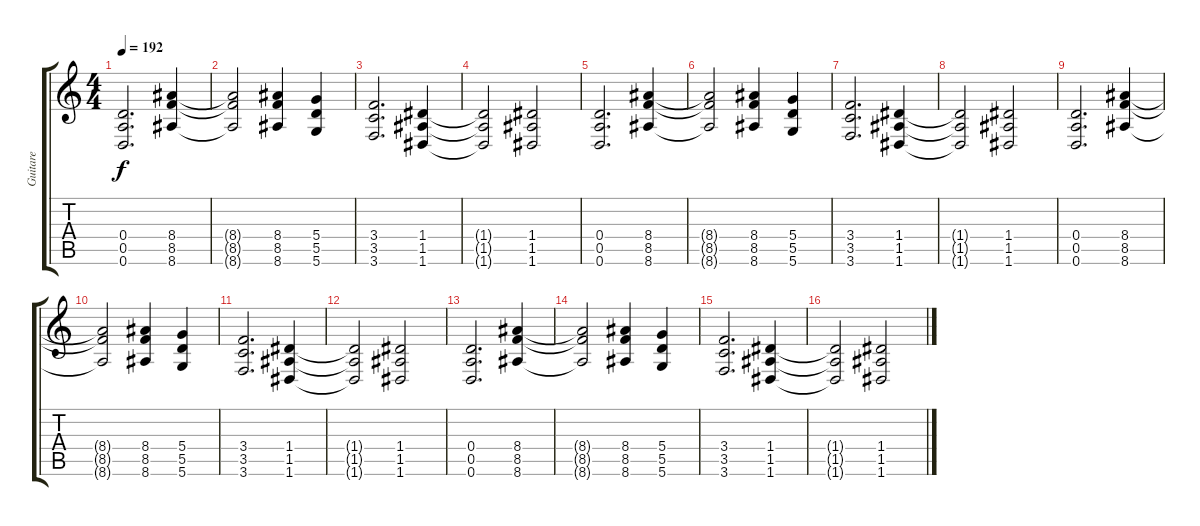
\track ("Guitare" "Guitare") {instrument overdrivenguitar}
\staff {score tabs}
\tuning (E4 B3 G3 D3 A2 D2) {hide}
\ts (4 4)
\section ("" "")
\tempo 192
\clef g2
\ks c
(0.4 0.5 0.6).2{d dy f} (8.4 8.5 8.6).4 |
(8.4{t} 8.5{t} 8.6{t}).2 (8.4 8.5 8.6).4 (5.4 5.5 5.6).4 |
(3.4 3.5 3.6).2{d} (1.4 1.5 1.6).4 |
(1.4{t} 1.5{t} 1.6{t}).2 (1.4 1.5 1.6).2 |
(0.4 0.5 0.6).2{d} (8.4 8.5 8.6).4 |
(8.4{t} 8.5{t} 8.6{t}).2 (8.4 8.5 8.6).4 (5.4 5.5 5.6).4 |
(3.4 3.5 3.6).2{d} (1.4 1.5 1.6).4 |
(1.4{t} 1.5{t} 1.6{t}).2 (1.4 1.5 1.6).2 |
(0.4 0.5 0.6).2{d} (8.4 8.5 8.6).4 |
(8.4{t} 8.5{t} 8.6{t}).2 (8.4 8.5 8.6).4 (5.4 5.5 5.6).4 |
(3.4 3.5 3.6).2{d} (1.4 1.5 1.6).4 |
(1.4{t} 1.5{t} 1.6{t}).2 (1.4 1.5 1.6).2 |
(0.4 0.5 0.6).2{d} (8.4 8.5 8.6).4 |
(8.4{t} 8.5{t} 8.6{t}).2 (8.4 8.5 8.6).4 (5.4 5.5 5.6).4 |
(3.4 3.5 3.6).2{d} (1.4 1.5 1.6).4 |
(1.4{t} 1.5{t} 1.6{t}).2 (1.4 1.5 1.6).2
